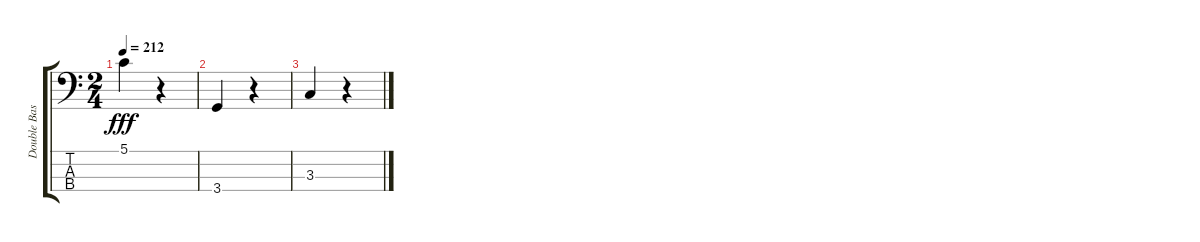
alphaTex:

\track ("Double Bass" "Double Bas") {instrument contrabass}
\staff {score tabs}
\tuning (G2 D2 A1 E1) {hide}
\ts (2 4)
\tempo 212
\clef f4
\ks c
5.1.4{dy fff} r.4 |
3.4.4 r.4 |
3.3.4 r.4
